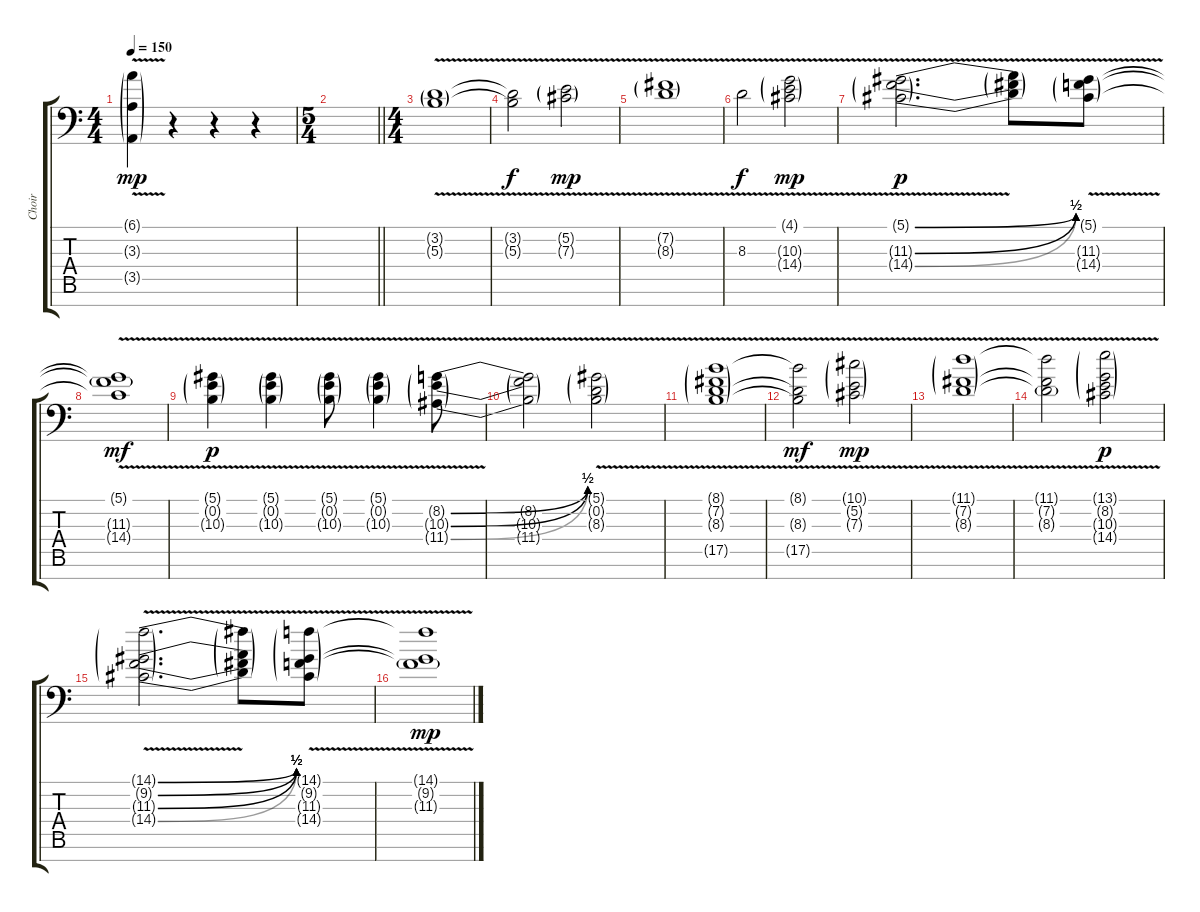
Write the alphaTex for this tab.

\track ("Choir" "Choir") {instrument choiraahs}
\staff {score tabs}
\tuning (Eb4 B3 Gb3 B2 Gb2 B1 Gb1) {hide}
\ts (4 4)
\tempo 150
\clef f4
\ks c
(6.1{v g} 3.3{v g} 3.5{v g}).4{dy mp} r.4 r.4 r.4 |
\ts (5 4)
\barLineRight lightlight
|
\ts (4 4)
(3.2{v g} 5.3{v g}).1 |
(3.2{t} 5.3{t}).2{dy f} (5.2{v g} 7.3{v g}).2{dy mp} |
(7.2{v g} 8.3{v g}).1 |
8.3{v}.2{dy f} (4.1{v g} 10.3{v g} 14.4{v g}).2{dy mp} |
(5.1{be (bend 0 0 60 2) g} 11.3{be (bend 0 0 60 2) v g} 14.4{be (bend 0 0 60 2) v g}).2{d dy p} (5.1{t} 11.3{t} 14.4{t}).8 (5.1{g} 11.3{v g} 14.4{v g}).8 |
(5.1{t} 11.3{g t} 14.4{t}).1{dy mf} |
(5.1{v g} 0.2{g} 10.3{v g}).4{dy p} (5.1{v g} 0.2{g} 10.3{v g}).4 (5.1{v g} 0.2{g} 10.3{v g}).8 (5.1{v g} 0.2{g} 10.3{v g}).4 (8.2{be (bend 0 0 60 2) v g} 10.3{be (bend 0 0 60 2) g} 11.4{be (bend 0 0 60 2) g}).8 |
(8.2{t} 10.3{t} 11.4{t}).2 (5.1{v g} 0.2{g} 8.3{v g}).2 |
(8.1{g} 7.2{v g} 8.3{v g} 17.5{v g}).1 |
(8.1{t} 8.3{t} 17.5{t}).2{dy mf} (10.1{g} 5.2{v g} 7.3{v g}).2{dy mp} |
(11.1{g} 7.2{g} 8.3{v g}).1 |
(11.1{t} 7.2{t} 8.3{g t}).2 (13.1{g} 8.2{g} 10.3{v g} 14.4{v g}).2{dy p} |
(14.1{be (bend 0 0 60 2) g} 9.2{be (bend 0 0 60 2) g} 11.3{be (bend 0 0 60 2) v g} 14.4{be (bend 0 0 60 2) v g}).2{d} (14.1{t} 9.2{t} 11.3{t} 14.4{t}).8 (14.1{g} 9.2{g} 11.3{v g} 14.4{v g}).8 |
(14.1{t} 9.2{t} 11.3{g t}).1{dy mp}
